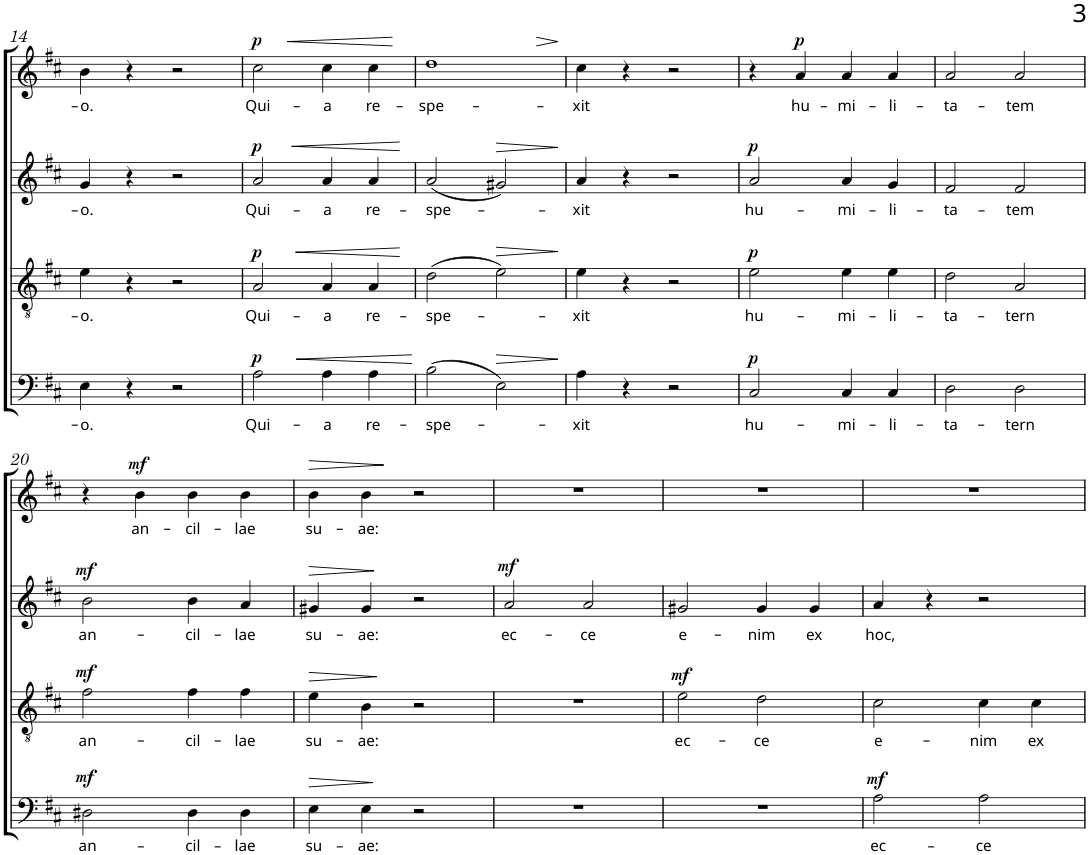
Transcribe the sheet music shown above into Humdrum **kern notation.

**kern	**text	**dynam	**kern	**text	**dynam	**kern	**text	**dynam	**kern	**text	**dynam
*part4	*part4	*part4	*part3	*part3	*part3	*part2	*part2	*part2	*part1	*part1	*part1
*staff4	*staff4	*staff4	*staff3	*staff3	*staff3	*staff2	*staff2	*staff2	*staff1	*staff1	*staff1
*I"Bass	*	*	*I"Tenor	*	*	*I"Alto	*	*	*I"Soprano	*	*
!!LO:PB:g=z
*clefF4	*	*	*clefGv2	*	*	*clefG2	*	*	*clefG2	*	*
*k[f#c#]	*	*	*k[f#c#]	*	*	*k[f#c#]	*	*	*k[f#c#]	*	*
*M4/4	*	*	*M4/4	*	*	*M4/4	*	*	*M4/4	*	*
*met(c)	*	*	*met(c)	*	*	*met(c)	*	*	*met(c)	*	*
=14	=14	=14	=14	=14	=14	=14	=14	=14	=14	=14	=14
!	!LO:LY:b	!	!	!LO:LY:b	!	!	!LO:LY:b	!	!	!LO:LY:b	!
4E\	-o.	.	4e\	-o.	.	4g/	-o.	.	4b\	-o.	.
4r	.	.	4r	.	.	4r	.	.	4r	.	.
2r	.	.	2r	.	.	2r	.	.	2r	.	.
=15	=15	=15	=15	=15	=15	=15	=15	=15	=15	=15	=15
!	!LO:LY:b	!LO:DY:a	!	!LO:LY:b	!LO:DY:a	!	!LO:LY:b	!LO:DY:a	!	!LO:LY:b	!LO:DY:a
2A\	Qui-	p	2A/	Qui-	p	2a/	Qui-	p	2cc#\	Qui-	p
!	!LO:LY:b	!LO:HP:b	!	!LO:LY:b	!LO:HP:b	!	!LO:LY:b	!LO:HP:b	!	!LO:LY:b	!LO:HP:b
4A\	-a	<	4A/	-a	<	4a/	-a	<	4cc#\	-a	<
!	!LO:LY:b	!	!	!LO:LY:b	!	!	!LO:LY:b	!	!	!LO:LY:b	!
4A\	re-	.	4A/	re-	.	4a/	re-	.	4cc#\	re-	.
.	.	[	.	.	[	.	.	[	.	.	[
=16	=16	=16	=16	=16	=16	=16	=16	=16	=16	=16	=16
!	!LO:LY:b	!	!	!LO:LY:b	!	!	!LO:LY:b	!	!	!LO:LY:b	!LO:HP:b
(2B\	-spe-	.	(2d\	-spe-	.	(2a/	-spe-	.	1dd	-spe-	>
!	!	!LO:HP:b	!	!	!LO:HP:b	!	!	!LO:HP:b	!	!	!
2E\)	.	>	2e\)	.	>	2g#X/)	.	>	.	.	.
.	.	]	.	.	]	.	.	]	.	.	]
=17	=17	=17	=17	=17	=17	=17	=17	=17	=17	=17	=17
!	!LO:LY:b	!	!	!LO:LY:b	!	!	!LO:LY:b	!	!	!LO:LY:b	!
4A\	-xit	.	4e\	-xit	.	4a/	-xit	.	4cc#\	-xit	.
4r	.	.	4r	.	.	4r	.	.	4r	.	.
2r	.	.	2r	.	.	2r	.	.	2r	.	.
=18	=18	=18	=18	=18	=18	=18	=18	=18	=18	=18	=18
!	!LO:LY:b	!LO:DY:a	!	!LO:LY:b	!LO:DY:a	!	!LO:LY:b	!LO:DY:a	!	!	!
2C#/	hu-	p	2e\	hu-	p	2a/	hu-	p	4r	.	.
!	!	!	!	!	!	!	!	!	!	!LO:LY:b	!LO:DY:a
.	.	.	.	.	.	.	.	.	4a/	hu-	p
!	!LO:LY:b	!	!	!LO:LY:b	!	!	!LO:LY:b	!	!	!LO:LY:b	!
4C#/	-mi-	.	4e\	-mi-	.	4a/	-mi-	.	4a/	-mi-	.
!	!LO:LY:b	!	!	!LO:LY:b	!	!	!LO:LY:b	!	!	!LO:LY:b	!
4C#/	-li-	.	4e\	-li-	.	4g/	-li-	.	4a/	-li-	.
=19	=19	=19	=19	=19	=19	=19	=19	=19	=19	=19	=19
!	!LO:LY:b	!	!	!LO:LY:b	!	!	!LO:LY:b	!	!	!LO:LY:b	!
2D\	-ta-	.	2d\	-ta-	.	2f#/	-ta-	.	2a/	-ta-	.
!	!LO:LY:b	!	!	!LO:LY:b	!	!	!LO:LY:b	!	!	!LO:LY:b	!
2D\	-tern	.	2A/	-tern	.	2f#/	-tem	.	2a/	-tem	.
!!LO:LB:g=z
=20	=20	=20	=20	=20	=20	=20	=20	=20	=20	=20	=20
!	!LO:LY:b	!LO:DY:a	!	!LO:LY:b	!LO:DY:a	!	!LO:LY:b	!LO:DY:a	!	!	!
2D#X\	an-	mf	2f#\	an-	mf	2b\	an-	mf	4r	.	.
!	!	!	!	!	!	!	!	!	!	!LO:LY:b	!LO:DY:a
.	.	.	.	.	.	.	.	.	4b\	an-	mf
!	!LO:LY:b	!	!	!LO:LY:b	!	!	!LO:LY:b	!	!	!LO:LY:b	!
4D#\	-cil-	.	4f#\	-cil-	.	4b\	-cil-	.	4b\	-cil-	.
!	!LO:LY:b	!	!	!LO:LY:b	!	!	!LO:LY:b	!	!	!LO:LY:b	!
4D#\	-lae	.	4f#\	-lae	.	4a/	-lae	.	4b\	-lae	.
=21	=21	=21	=21	=21	=21	=21	=21	=21	=21	=21	=21
!	!LO:LY:b	!LO:HP:b	!	!LO:LY:b	!LO:HP:b	!	!LO:LY:b	!LO:HP:b	!	!LO:LY:b	!LO:HP:b
4E\	su-	>	4e\	su-	>	4g#X/	su-	>	4b\	su-	>
!	!LO:LY:b	!	!	!LO:LY:b	!	!	!LO:LY:b	!	!	!LO:LY:b	!
4E\	-ae:	.	4B\	-ae:	.	4g#/	-ae:	.	4b\	-ae:	.
2r	.	]	2r	.	]	2r	.	]	2r	.	]
=22	=22	=22	=22	=22	=22	=22	=22	=22	=22	=22	=22
!	!	!	!	!	!	!	!LO:LY:b	!LO:DY:a	!	!	!
1r	.	.	1r	.	.	2a/	ec-	mf	1r	.	.
!	!	!	!	!	!	!	!LO:LY:b	!	!	!	!
.	.	.	.	.	.	2a/	-ce	.	.	.	.
=23	=23	=23	=23	=23	=23	=23	=23	=23	=23	=23	=23
!	!	!	!	!LO:LY:b	!LO:DY:a	!	!LO:LY:b	!	!	!	!
1r	.	.	2e\	ec-	mf	2g#X/	e-	.	1r	.	.
!	!	!	!	!LO:LY:b	!	!	!LO:LY:b	!	!	!	!
.	.	.	2d\	-ce	.	4g#/	-nim	.	.	.	.
!	!	!	!	!	!	!	!LO:LY:b	!	!	!	!
.	.	.	.	.	.	4g#/	ex	.	.	.	.
=24	=24	=24	=24	=24	=24	=24	=24	=24	=24	=24	=24
!	!LO:LY:b	!LO:DY:a	!	!LO:LY:b	!	!	!LO:LY:b	!	!	!	!
2A\	ec-	mf	2c#\	e-	.	4a/	hoc,	.	1r	.	.
.	.	.	.	.	.	4r	.	.	.	.	.
!	!LO:LY:b	!	!	!LO:LY:b	!	!	!	!	!	!	!
2A\	-ce	.	4c#\	-nim	.	2r	.	.	.	.	.
!	!	!	!	!LO:LY:b	!	!	!	!	!	!	!
.	.	.	4c#\	-ex	.	.	.	.	.	.	.
=	=	=	=	=	=	=	=	=	=	=	=
*-	*-	*-	*-	*-	*-	*-	*-	*-	*-	*-	*-
